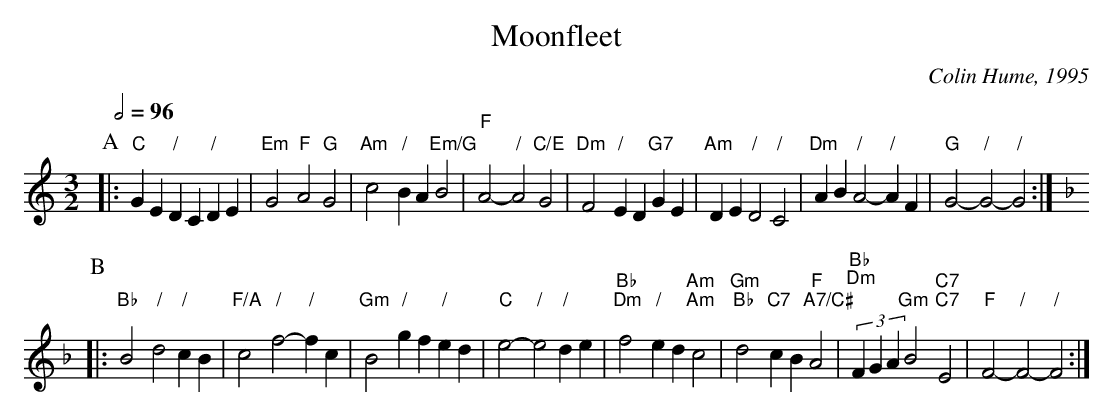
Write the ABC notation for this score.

X:1
T:Moonfleet
C:Colin Hume, 1995
L:1/4
M:3/2
Q:1/2=96
K:C
P:A
|: "C"GE "/"DC "/"DE | "Em"G2 "F"A2 "G"G2 | "Am"c2 "/"BA "Em/G"B2 | "F"A2- "/"A2 "C/E"G2 |\
"Dm"F2 "/"ED "G7"GE | "Am"DE "/"D2 "/"C2 | "Dm"AB "/"A2- "/"AF | "G"G2- "/"G2- "/"G2 :|
K:F
P:B
|: "Bb"B2 "/"d2 "/"cB | "F/A"c2 "/"f2- "/"fc | "Gm"B2 "/"gf "/"ed | "C"e2- "/"e2 "/"de |\
"Bb;Dm"f2 "/"ed "Am;Am"c2 | "Gm;Bb"d2 ";C7"cB "F;A7/C#"A2 | "Bb;Dm"(3FGA ";Gm"B2 "C7;C7"E2 | "F"F2- "/"F2- "/"F2 :|
